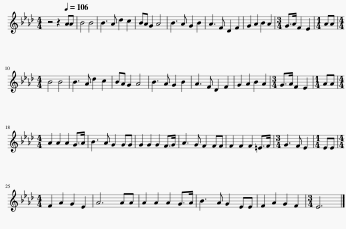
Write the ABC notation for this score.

X:1
L:1/8
M:4/4
I:linebreak $
K:Ab
V:1 treble
V:1
 z4 z2[Q:1/4=106] AA | B4 B4 | B3 A d2 c2 | BA G2 A4 | B3 A G2 B2 | %5
 A3 F D2 F2 | G2 A2 B2 A2 |[M:3/4] G>A F2 E2 |[M:1/4] AA |$[M:4/4] B4 B4 | %10
 B3 A d2 c2 | BA G2 A4 | B3 A G2 B2 | A3 F D2 F2 | G2 A2 B2 A2 | %15
[M:3/4] G>A F2 E2 |[M:1/4] AA |$[M:4/4] A2 A2 A2 G>A | B3 A G2 GG | G2 G2 G2 F>G | %20
 A3 G F2 FF | F2 F2 F2 =E>F |[M:3/4] G3 F E2 |[M:1/4] EE |$[M:4/4] F2 A2 G2 E2 | %25
 A6 AA | A2 A2 A2 G>A | B3 A G2 EE | F2 A2 G2 F2 |[M:3/4] E6 |] %30
